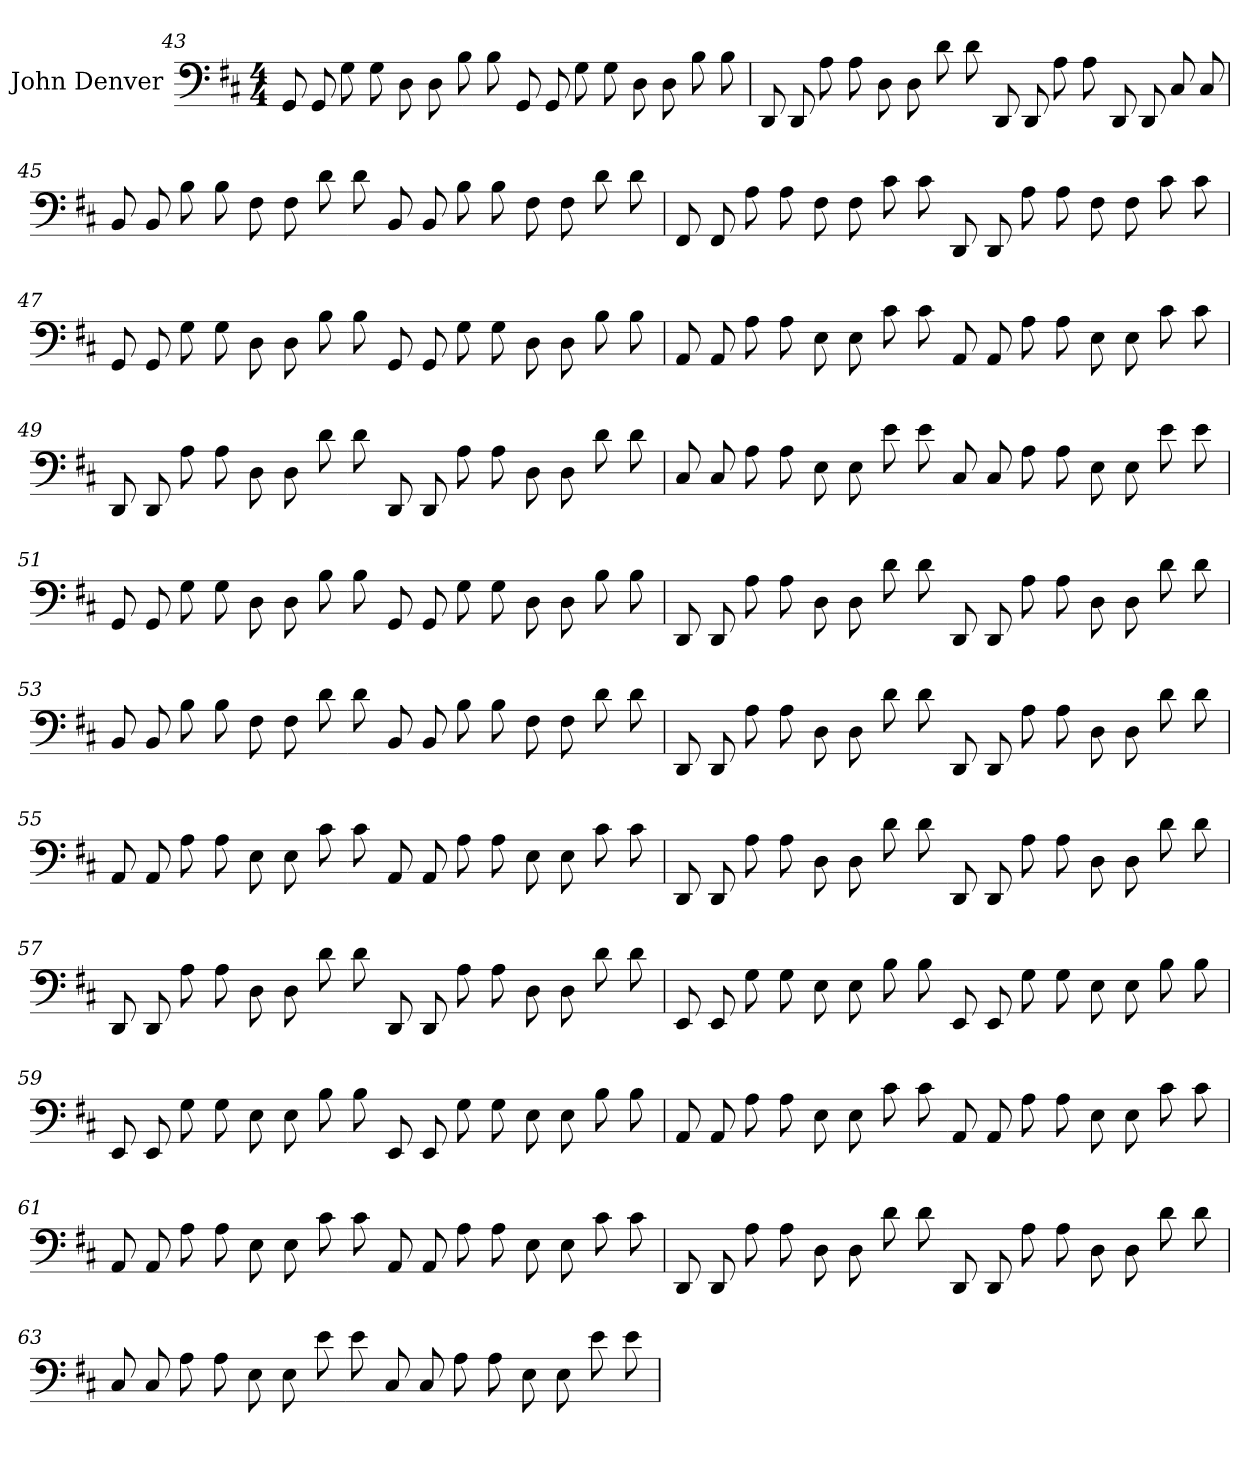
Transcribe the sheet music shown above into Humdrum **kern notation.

**kern
*part1
*staff1
*I"John Denver
*
*k[f#c#]
*M4/4
=43
8GG
8GG
8G
8G
8D
8D
8B
8B
8GG
8GG
8G
8G
8D
8D
8B
8B
=44
8DD
8DD
8A
8A
8D
8D
8d
8d
8DD
8DD
8A
8A
8DD
8DD
8C#
8C#
=45
8BB
8BB
8B
8B
8F#
8F#
8d
8d
8BB
8BB
8B
8B
8F#
8F#
8d
8d
=46
8FF#
8FF#
8A
8A
8F#
8F#
8c#
8c#
8DD
8DD
8A
8A
8F#
8F#
8c#
8c#
=47
8GG
8GG
8G
8G
8D
8D
8B
8B
8GG
8GG
8G
8G
8D
8D
8B
8B
=48
8AA
8AA
8A
8A
8E
8E
8c#
8c#
8AA
8AA
8A
8A
8E
8E
8c#
8c#
=49
8DD
8DD
8A
8A
8D
8D
8d
8d
8DD
8DD
8A
8A
8D
8D
8d
8d
=50
8C#
8C#
8A
8A
8E
8E
8e
8e
8C#
8C#
8A
8A
8E
8E
8e
8e
=51
8GG
8GG
8G
8G
8D
8D
8B
8B
8GG
8GG
8G
8G
8D
8D
8B
8B
=52
8DD
8DD
8A
8A
8D
8D
8d
8d
8DD
8DD
8A
8A
8D
8D
8d
8d
=53
8BB
8BB
8B
8B
8F#
8F#
8d
8d
8BB
8BB
8B
8B
8F#
8F#
8d
8d
=54
8DD
8DD
8A
8A
8D
8D
8d
8d
8DD
8DD
8A
8A
8D
8D
8d
8d
=55
8AA
8AA
8A
8A
8E
8E
8c#
8c#
8AA
8AA
8A
8A
8E
8E
8c#
8c#
=56
8DD
8DD
8A
8A
8D
8D
8d
8d
8DD
8DD
8A
8A
8D
8D
8d
8d
=57
8DD
8DD
8A
8A
8D
8D
8d
8d
8DD
8DD
8A
8A
8D
8D
8d
8d
=58
8EE
8EE
8G
8G
8E
8E
8B
8B
8EE
8EE
8G
8G
8E
8E
8B
8B
=59
8EE
8EE
8G
8G
8E
8E
8B
8B
8EE
8EE
8G
8G
8E
8E
8B
8B
=60
8AA
8AA
8A
8A
8E
8E
8c#
8c#
8AA
8AA
8A
8A
8E
8E
8c#
8c#
=61
8AA
8AA
8A
8A
8E
8E
8c#
8c#
8AA
8AA
8A
8A
8E
8E
8c#
8c#
=62
8DD
8DD
8A
8A
8D
8D
8d
8d
8DD
8DD
8A
8A
8D
8D
8d
8d
=63
8C#
8C#
8A
8A
8E
8E
8e
8e
8C#
8C#
8A
8A
8E
8E
8e
8e
=
*-
